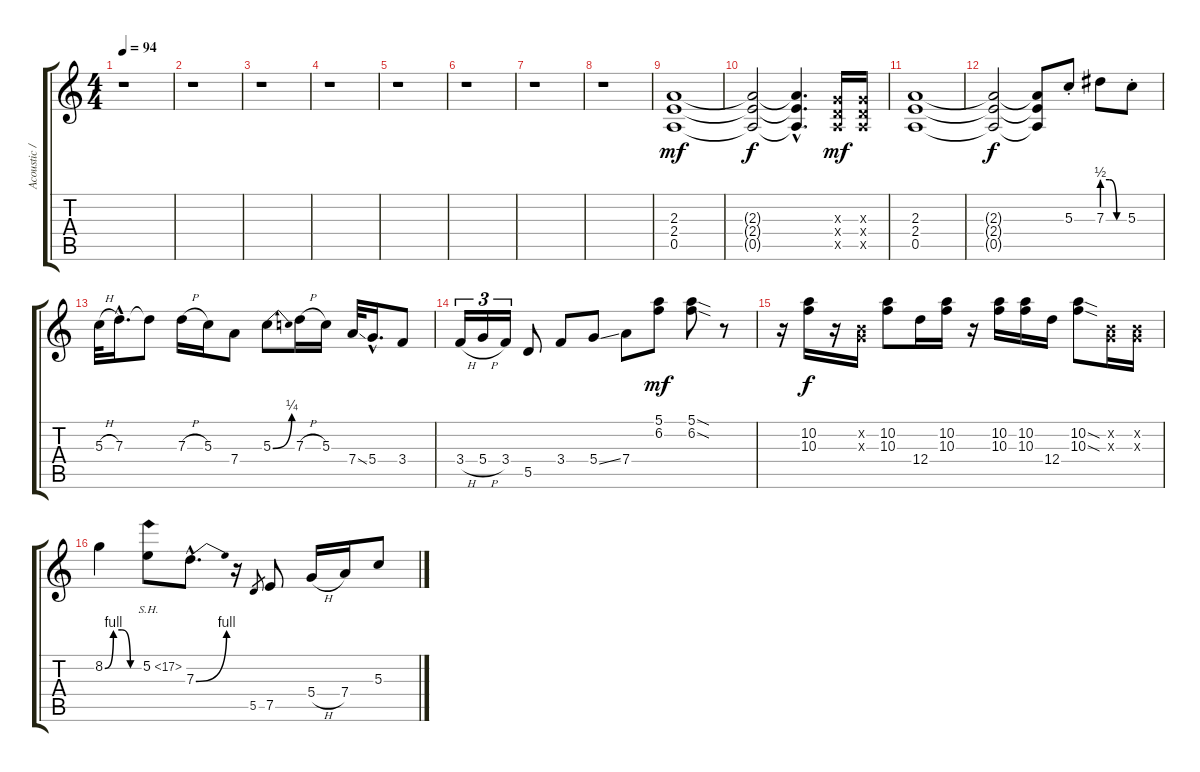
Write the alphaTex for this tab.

\track ("Acoustic / Lead" "Acoustic /") {instrument overdrivenguitar}
\staff {score tabs}
\tuning (E4 B3 G3 D3 A2 E2) {hide}
\ts (4 4)
\tempo 94
\clef g2
\ks c
r.1{dy f} |
r.1 |
r.1 |
r.1 |
r.1 |
r.1 |
r.1 |
r.1 |
(2.3 2.4 0.5).1{dy mf} |
(2.3{t} 2.4{t} 0.5{t}).2{dy f} (2.3{hac t} 2.4{hac t} 0.5{hac t}).4{d} (0.3{x} 0.4{x} 0.5{x}).16{dy mf} (0.3{x} 0.4{x} 0.5{x}).16 |
(2.3 2.4 0.5).1 |
(2.3{t} 2.4{t} 0.5{t}).2{dy f} (2.3{t} 2.4{t} 0.5{t}).8 5.3{st}.8 7.3{be (custom 0 2 20 2 40 0 60 0)}.8 5.3{st}.8 |
5.3{h}.32 7.3{hac}.16{d} 7.3{t}.8 7.3{h}.16 5.3.16 7.4.8 5.3{be (bend 0 0 60 1)}.8 7.3{h}.16 5.3.16 7.4{ss}.32 5.4{hac}.16{d} 3.4.8 |
3.4{h}.16{tu (3 2)} 5.4{h}.16{tu (3 2)} 3.4.16{tu (3 2)} 5.5.8 3.4.8 5.4{ss}.8 7.4.8 (5.1 6.2).8{dy mf} (5.1{sod} 6.2{sod}).8 r.8 |
r.16 (10.2 10.3).16{dy f} r.16 (0.2{x} 0.3{x}).16 (10.2 10.3).8 12.4.16 (10.2 10.3).16 r.16 (10.2 10.3).16 (10.2 10.3).16 12.4.16 (10.2{sod} 10.3{sod}).8 (0.2{x} 0.3{x}).16 (0.2{x} 0.3{x}).16 |
8.2{be (custom 0 0 15 4 30 4 45 0 60 0)}.4 5.2{sh 12}.8 7.3{be (bend 0 0 60 4) hac}.8{d} r.16 5.5.8{gr} 7.5.8 5.4{h}.16 7.4.16 5.3.8
